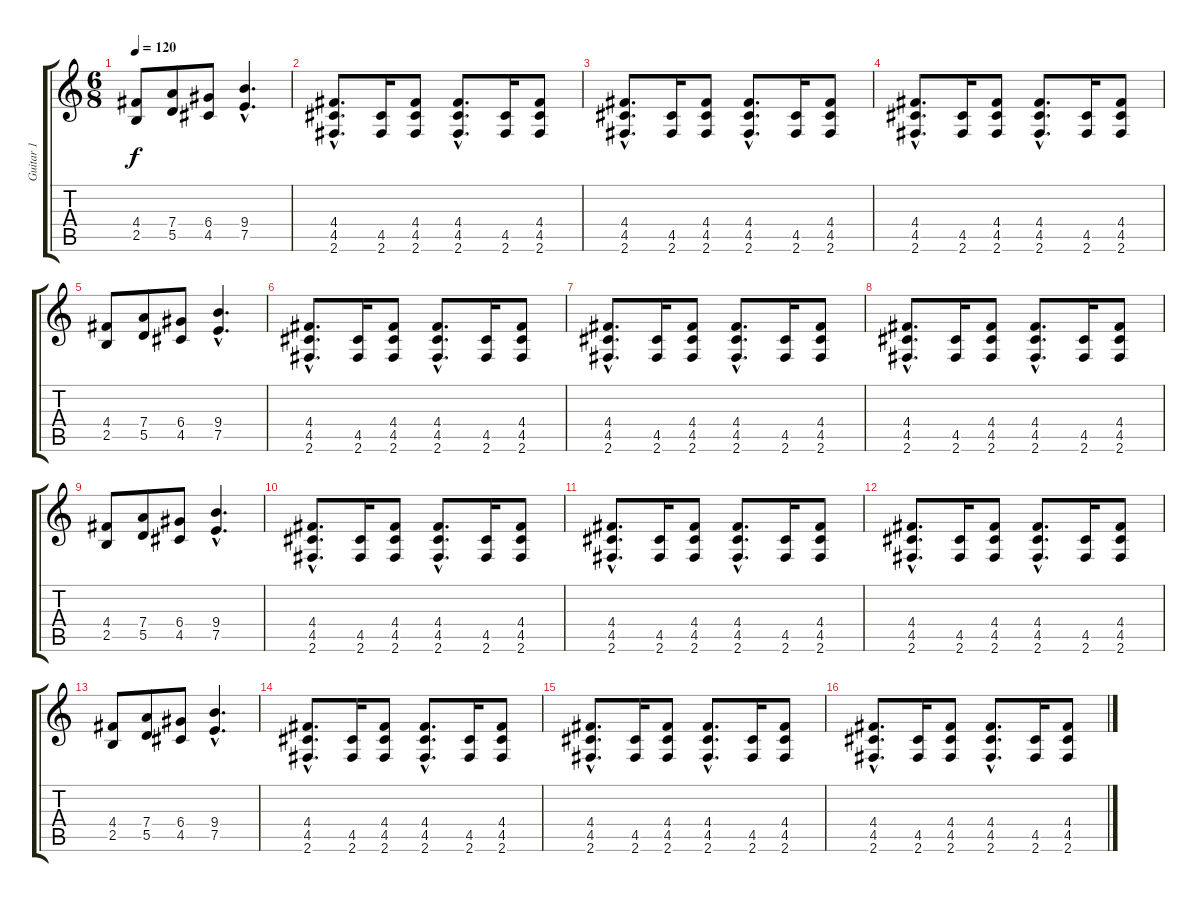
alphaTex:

\track ("Guitar 1" "Guitar 1") {instrument distortionguitar}
\staff {score tabs}
\tuning (E4 B3 G3 D3 A2 E2) {hide}
\ts (6 8)
\tempo 120
\clef g2
\ks c
(4.4 2.5).8{dy f} (7.4 5.5).8 (6.4 4.5).8 (9.4{hac} 7.5{hac}).4{d} |
(4.4{hac} 4.5{hac} 2.6{hac}).8{d} (4.5 2.6).16 (4.4 4.5 2.6).8 (4.4{hac} 4.5{hac} 2.6{hac}).8{d} (4.5 2.6).16 (4.4 4.5 2.6).8 |
(4.4{hac} 4.5{hac} 2.6{hac}).8{d} (4.5 2.6).16 (4.4 4.5 2.6).8 (4.4{hac} 4.5{hac} 2.6{hac}).8{d} (4.5 2.6).16 (4.4 4.5 2.6).8 |
(4.4{hac} 4.5{hac} 2.6{hac}).8{d} (4.5 2.6).16 (4.4 4.5 2.6).8 (4.4{hac} 4.5{hac} 2.6{hac}).8{d} (4.5 2.6).16 (4.4 4.5 2.6).8 |
(4.4 2.5).8 (7.4 5.5).8 (6.4 4.5).8 (9.4{hac} 7.5{hac}).4{d} |
(4.4{hac} 4.5{hac} 2.6{hac}).8{d} (4.5 2.6).16 (4.4 4.5 2.6).8 (4.4{hac} 4.5{hac} 2.6{hac}).8{d} (4.5 2.6).16 (4.4 4.5 2.6).8 |
(4.4{hac} 4.5{hac} 2.6{hac}).8{d} (4.5 2.6).16 (4.4 4.5 2.6).8 (4.4{hac} 4.5{hac} 2.6{hac}).8{d} (4.5 2.6).16 (4.4 4.5 2.6).8 |
(4.4{hac} 4.5{hac} 2.6{hac}).8{d} (4.5 2.6).16 (4.4 4.5 2.6).8 (4.4{hac} 4.5{hac} 2.6{hac}).8{d} (4.5 2.6).16 (4.4 4.5 2.6).8 |
(4.4 2.5).8 (7.4 5.5).8 (6.4 4.5).8 (9.4{hac} 7.5{hac}).4{d} |
(4.4{hac} 4.5{hac} 2.6{hac}).8{d} (4.5 2.6).16 (4.4 4.5 2.6).8 (4.4{hac} 4.5{hac} 2.6{hac}).8{d} (4.5 2.6).16 (4.4 4.5 2.6).8 |
(4.4{hac} 4.5{hac} 2.6{hac}).8{d} (4.5 2.6).16 (4.4 4.5 2.6).8 (4.4{hac} 4.5{hac} 2.6{hac}).8{d} (4.5 2.6).16 (4.4 4.5 2.6).8 |
(4.4{hac} 4.5{hac} 2.6{hac}).8{d} (4.5 2.6).16 (4.4 4.5 2.6).8 (4.4{hac} 4.5{hac} 2.6{hac}).8{d} (4.5 2.6).16 (4.4 4.5 2.6).8 |
(4.4 2.5).8 (7.4 5.5).8 (6.4 4.5).8 (9.4{hac} 7.5{hac}).4{d} |
(4.4{hac} 4.5{hac} 2.6{hac}).8{d} (4.5 2.6).16 (4.4 4.5 2.6).8 (4.4{hac} 4.5{hac} 2.6{hac}).8{d} (4.5 2.6).16 (4.4 4.5 2.6).8 |
(4.4{hac} 4.5{hac} 2.6{hac}).8{d} (4.5 2.6).16 (4.4 4.5 2.6).8 (4.4{hac} 4.5{hac} 2.6{hac}).8{d} (4.5 2.6).16 (4.4 4.5 2.6).8 |
(4.4{hac} 4.5{hac} 2.6{hac}).8{d} (4.5 2.6).16 (4.4 4.5 2.6).8 (4.4{hac} 4.5{hac} 2.6{hac}).8{d} (4.5 2.6).16 (4.4 4.5 2.6).8
